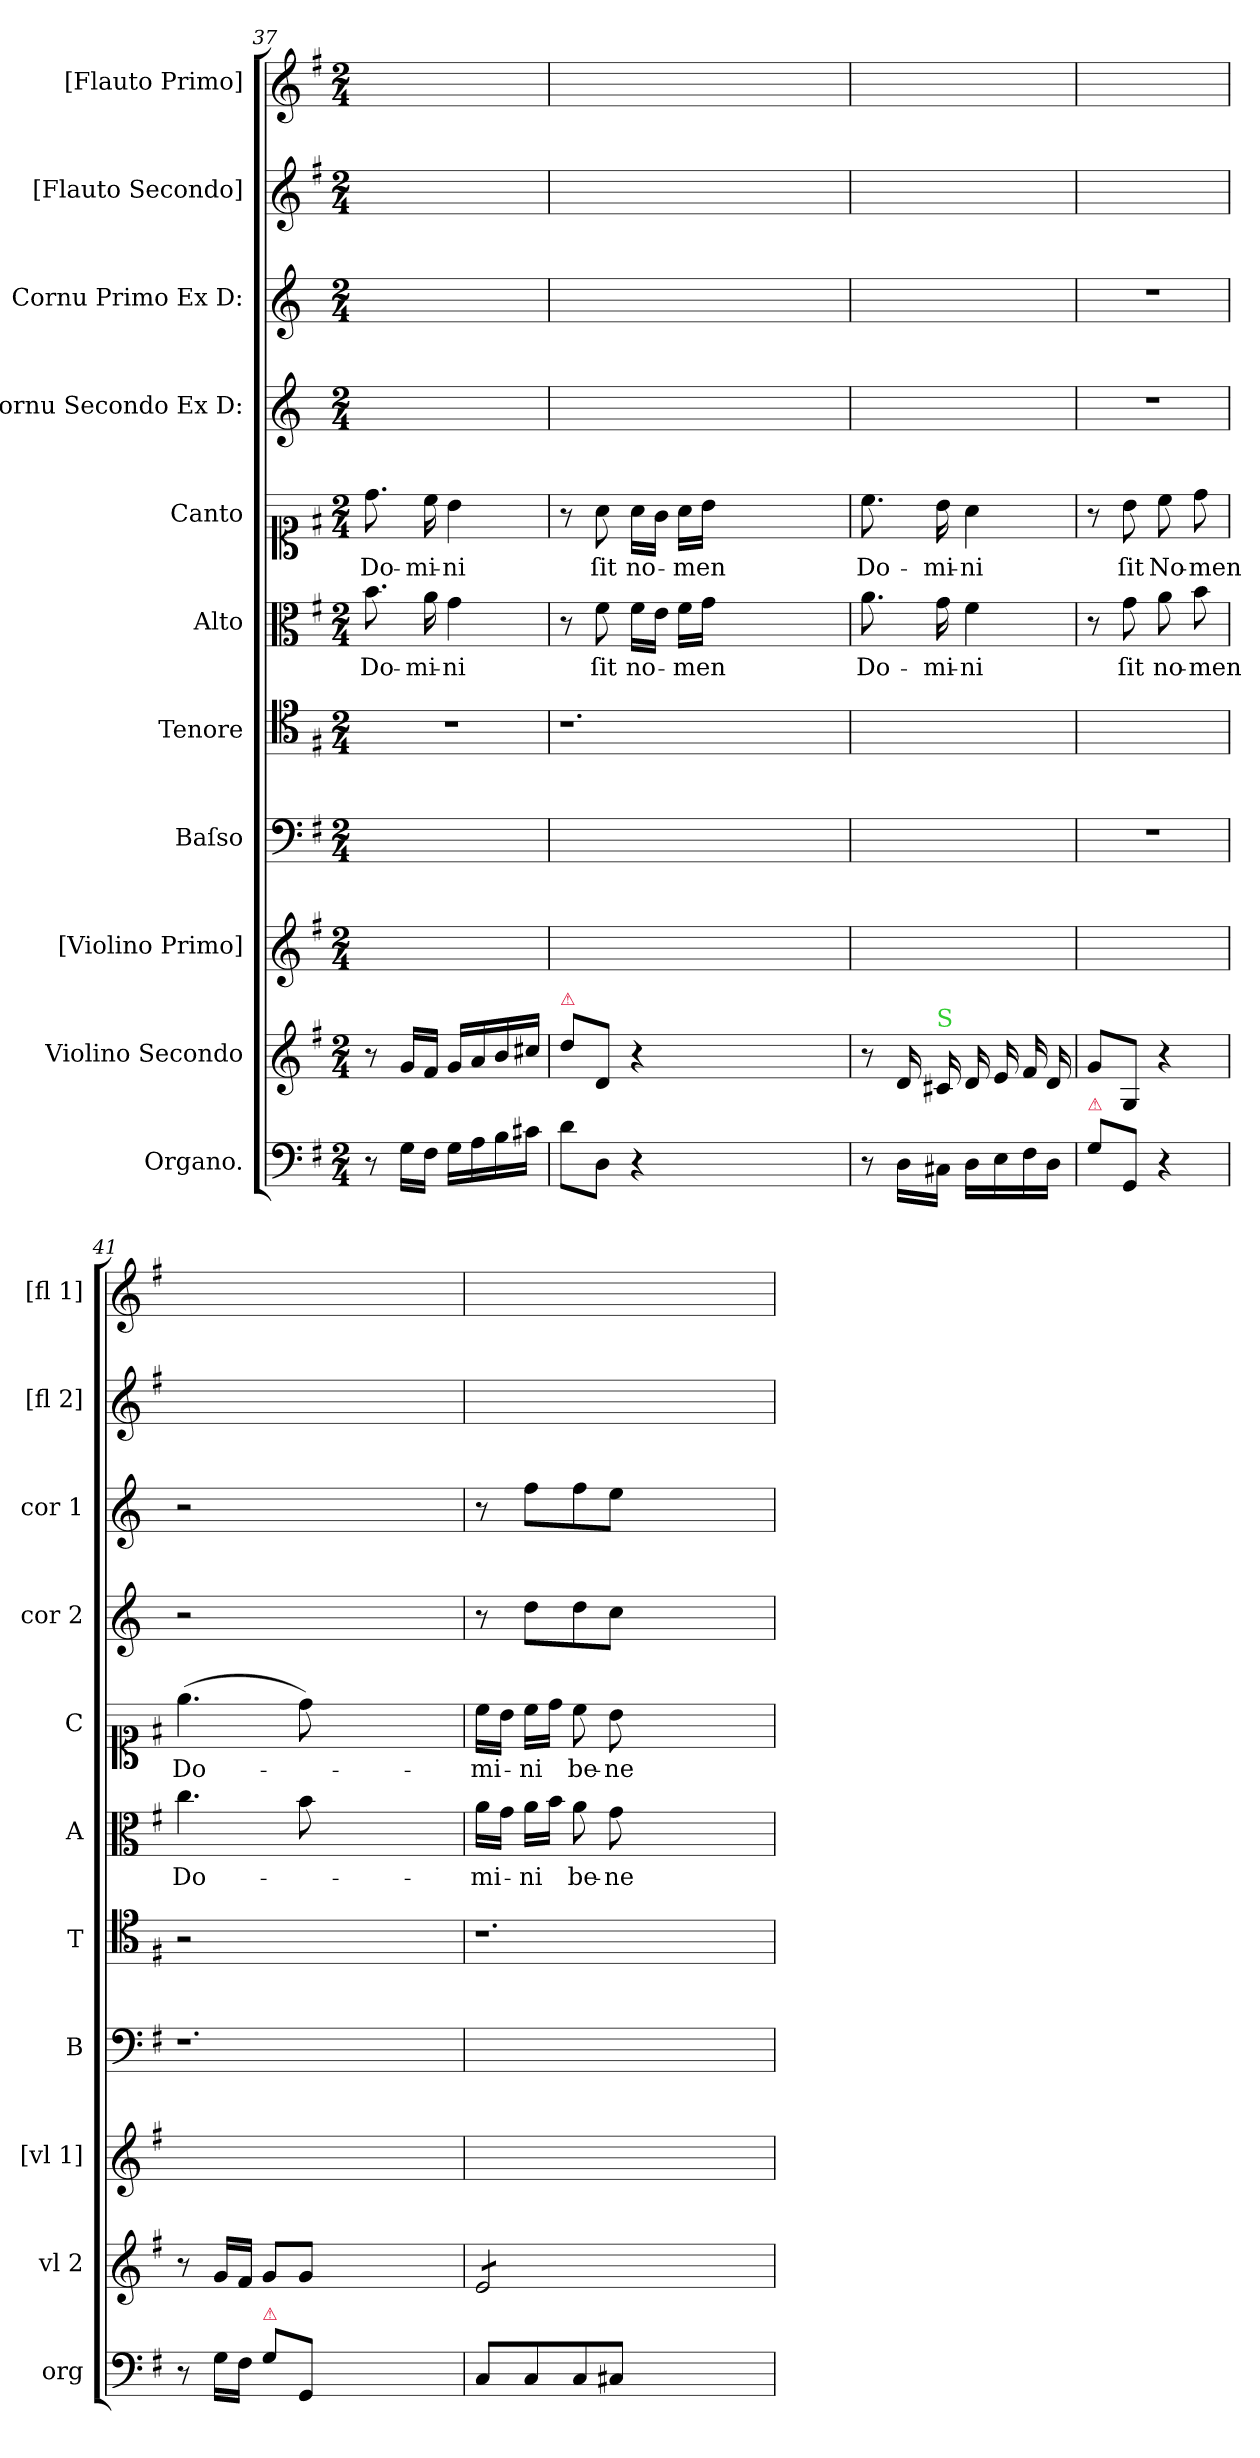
**kern	**kern	**kern	**kern	**kern	**kern	**text	**kern	**text	**kern	**kern	**kern	**kern
*part11	*part10	*part9	*part8	*part7	*part6	*part6	*part5	*part5	*part4	*part3	*part2	*part1
*staff11	*staff10	*staff9	*staff8	*staff7	*staff6	*staff6	*staff5	*staff5	*staff4	*staff3	*staff2	*staff1
*I"Organo.	*I"Violino Secondo	*I"[Violino Primo]	*I"Baſso	*I"Tenore	*I"Alto	*	*I"Canto	*	*I"Cornu Secondo Ex D:	*I"Cornu Primo Ex D:	*I"[Flauto Secondo]	*I"[Flauto Primo]
*I'org	*I'vl 2	*I'[vl 1]	*I'B	*I'T	*I'A	*	*I'C	*	*I'cor 2	*I'cor 1	*I'[fl 2]	*I'[fl 1]
*clefF4	*clefG2	*clefG2	*clefF4	*clefC4	*clefC3	*	*clefC1	*	*clefG2	*clefG2	*clefG2	*clefG2
*	*	*	*	*	*	*	*	*	*ITrd3c5	*ITrd3c5	*	*
*k[f#]	*k[f#]	*k[f#]	*k[f#]	*k[f#]	*k[f#]	*	*k[f#]	*	*k[f#]	*k[f#]	*k[f#]	*k[f#]
*M2/4	*M2/4	*M2/4	*M2/4	*M2/4	*M2/4	*	*M2/4	*	*M2/4	*M2/4	*M2/4	*M2/4
=37	=37	=37	=37	=37	=37	=37	=37	=37	=37	=37	=37	=37
8r	8r	2ryy	2ryy	2r	8.b\	Do-	8.dd\	Do-	2ryy	2ryy	2ryy	2ryy
16G\LL	16g/LL	.	.	.	.	.	.	.	.	.	.	.
16F#\JJ	16f#/JJ	.	.	.	16a\	-mi-	16cc\	-mi-	.	.	.	.
16G\LL	16g/LL	.	.	.	4g\	-ni	4b\	-ni	.	.	.	.
16A\	16a/	.	.	.	.	.	.	.	.	.	.	.
16B\	16b/	.	.	.	.	.	.	.	.	.	.	.
16c#X\JJ	16cc#X/JJ	.	.	.	.	.	.	.	.	.	.	.
=38	=38	=38	=38	=38	=38	=38	=38	=38	=38	=38	=38	=38
!	!LO:TX:a:color=crimson:t=⚠	!	!	!	!	!	!	!	!	!	!	!
8d\L	8dd\L	2ryy	1.ryy	1.r	8r	.	8r	.	1.ryy	1.ryy	2ryy	2ryy
8D\J	8d/J	.	.	.	8f#\	ſit	8a\	ſit	.	.	.	.
4r	4r	.	.	.	16f#\LL	no-	16a\LL	no-	.	.	.	.
.	.	.	.	.	16e\JJ	.	16g\JJ	.	.	.	.	.
.	.	.	.	.	16f#\LL	-men	16a\LL	-men	.	.	.	.
.	.	.	.	.	16g\JJ	.	16b\JJ	.	.	.	.	.
1ryy	1ryy	1ryy	.	.	1ryy	.	1ryy	.	.	.	1ryy	1ryy
=39	=39	=39	=39	=39	=39	=39	=39	=39	=39	=39	=39	=39
8r	8r	2ryy	2ryy	2ryy	8.a\	Do-	8.cc\	Do-	2ryy	2ryy	2ryy	2ryy
16D\LL	16d/	.	.	.	.	.	.	.	.	.	.	.
!	!LO:TX:a:color=limegreen:t=S	!	!	!	!	!	!	!	!	!	!	!
16C#X\JJ	16c#X	.	.	.	16g\	-mi-	16b\	-mi-	.	.	.	.
16D\LL	16d/	.	.	.	4f#\	-ni	4a\	-ni	.	.	.	.
16E\	16e/	.	.	.	.	.	.	.	.	.	.	.
16F#\	16f#/	.	.	.	.	.	.	.	.	.	.	.
16D\JJ	16d/	.	.	.	.	.	.	.	.	.	.	.
=40	=40	=40	=40	=40	=40	=40	=40	=40	=40	=40	=40	=40
!LO:TX:a:color=crimson:t=⚠	!	!	!	!	!	!	!	!	!	!	!	!
8G\L	8g/L	2ryy	2r	2ryy	8r	.	8r	.	2r	2r	2ryy	2ryy
8GG/J	8G/J	.	.	.	8g\	ſit	8b\	ſit	.	.	.	.
4r	4r	.	.	.	8a\	no-	8cc\	No-	.	.	.	.
.	.	.	.	.	8b\	-men	8dd\	-men	.	.	.	.
=41	=41	=41	=41	=41	=41	=41	=41	=41	=41	=41	=41	=41
8r	8r	2ryy	1.r	2r	4.cc\	Do-	(4.ee\	Do-	2r	2r	2ryy	2ryy
16G\LL	16g/LL	.	.	.	.	.	.	.	.	.	.	.
16F#\JJ	16f#/JJ	.	.	.	.	.	.	.	.	.	.	.
!LO:TX:a:color=crimson:t=⚠	!	!	!	!	!	!	!	!	!	!	!	!
8G\L	8g/L	.	.	.	.	.	.	.	.	.	.	.
8GG/J	8g/J	.	.	.	8b\	.	8dd\)	.	.	.	.	.
1ryy	1ryy	1ryy	.	1ryy	1ryy	.	1ryy	.	1ryy	1ryy	1ryy	1ryy
=42	=42	=42	=42	=42	=42	=42	=42	=42	=42	=42	=42	=42
*	*tremolo	*	*	*	*	*	*	*	*	*	*	*
8C/L	8e/L	2ryy	1.ryy	1.r	16a\LL	-mi-	16cc\LL	-mi-	8r	8r	2ryy	2ryy
.	.	.	.	.	16g\JJ	.	16b\JJ	.	.	.	.	.
8C/	8e/	.	.	.	16a\LL	-ni	16cc\LL	-ni	8a\L	8cc\L	.	.
.	.	.	.	.	16b\JJ	.	16dd\JJ	.	.	.	.	.
8C/	8e/	.	.	.	8a\	be-	8cc\	be-	8a\	8cc\	.	.
8C#X/J	8e/J	.	.	.	8g\	-ne-	8b\	-ne-	8g\J	8b\J	.	.
*	*Xtremolo	*	*	*	*	*	*	*	*	*	*	*
1ryy	1ryy	1ryy	.	.	1ryy	.	1ryy	.	1ryy	1ryy	1ryy	1ryy
=	=	=	=	=	=	=	=	=	=	=	=	=
*-	*-	*-	*-	*-	*-	*-	*-	*-	*-	*-	*-	*-
